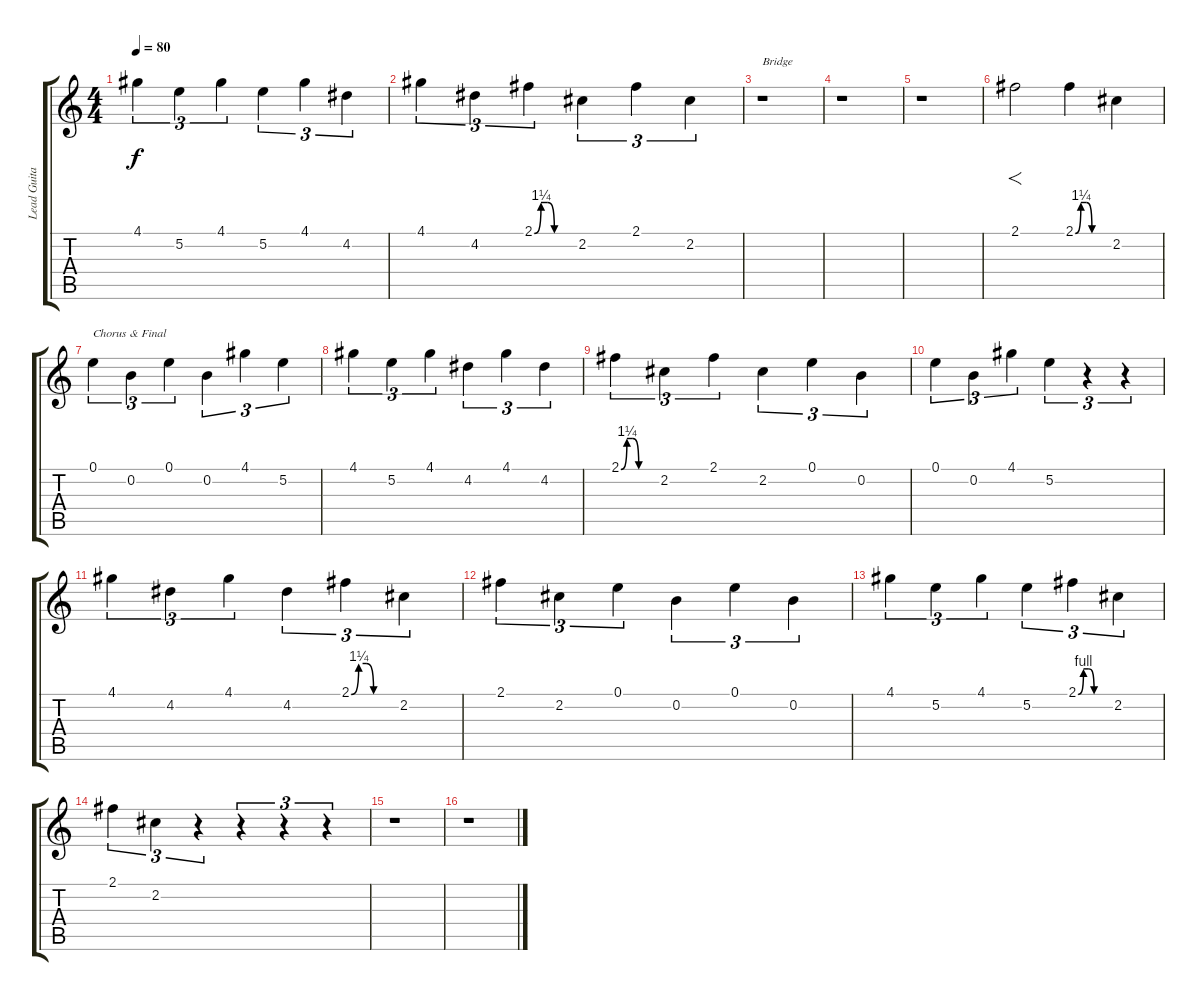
\track ("Lead Guitar" "Lead Guita") {instrument distortionguitar}
\staff {score tabs}
\tuning (E4 B3 G3 D3 A2 E2) {hide}
\ts (4 4)
\tempo 80
\clef g2
\ks c
4.1.4{tu (3 2) dy f} 5.2.4{tu (3 2)} 4.1.4{tu (3 2)} 5.2.4{tu (3 2)} 4.1.4{tu (3 2)} 4.2.4{tu (3 2)} |
4.1.4{tu (3 2)} 4.2.4{tu (3 2)} 2.1{be (custom 0 0 10 5 20 5 30 0 60 0)}.4{tu (3 2)} 2.2.4{tu (3 2)} 2.1.4{tu (3 2)} 2.2.4{tu (3 2)} |
r.1{txt "Bridge"} |
r.1 |
r.1 |
2.1.2{f} 2.1{be (custom 0 0 10 5 20 5 30 0 60 0)}.4 2.2.4 |
0.1.4{tu (3 2) txt "Chorus & Final"} 0.2.4{tu (3 2)} 0.1.4{tu (3 2)} 0.2.4{tu (3 2)} 4.1.4{tu (3 2)} 5.2.4{tu (3 2)} |
4.1.4{tu (3 2)} 5.2.4{tu (3 2)} 4.1.4{tu (3 2)} 4.2.4{tu (3 2)} 4.1.4{tu (3 2)} 4.2.4{tu (3 2)} |
2.1{be (custom 0 0 10 5 20 5 30 0 60 0)}.4{tu (3 2)} 2.2.4{tu (3 2)} 2.1.4{tu (3 2)} 2.2.4{tu (3 2)} 0.1.4{tu (3 2)} 0.2.4{tu (3 2)} |
0.1.4{tu (3 2)} 0.2.4{tu (3 2)} 4.1.4{tu (3 2)} 5.2.4{tu (3 2)} r.4{tu (3 2)} r.4{tu (3 2)} |
4.1.4{tu (3 2)} 4.2.4{tu (3 2)} 4.1.4{tu (3 2)} 4.2.4{tu (3 2)} 2.1{be (custom 0 0 10 5 20 5 30 0 60 0)}.4{tu (3 2)} 2.2.4{tu (3 2)} |
2.1.4{tu (3 2)} 2.2.4{tu (3 2)} 0.1.4{tu (3 2)} 0.2.4{tu (3 2)} 0.1.4{tu (3 2)} 0.2.4{tu (3 2)} |
4.1.4{tu (3 2)} 5.2.4{tu (3 2)} 4.1.4{tu (3 2)} 5.2.4{tu (3 2)} 2.1{be (custom 0 0 10 4 20 4 30 0 60 0)}.4{tu (3 2)} 2.2.4{tu (3 2)} |
2.1.4{tu (3 2)} 2.2.4{tu (3 2)} r.4{tu (3 2)} r.4{tu (3 2)} r.4{tu (3 2)} r.4{tu (3 2)} |
r.1 |
r.1
